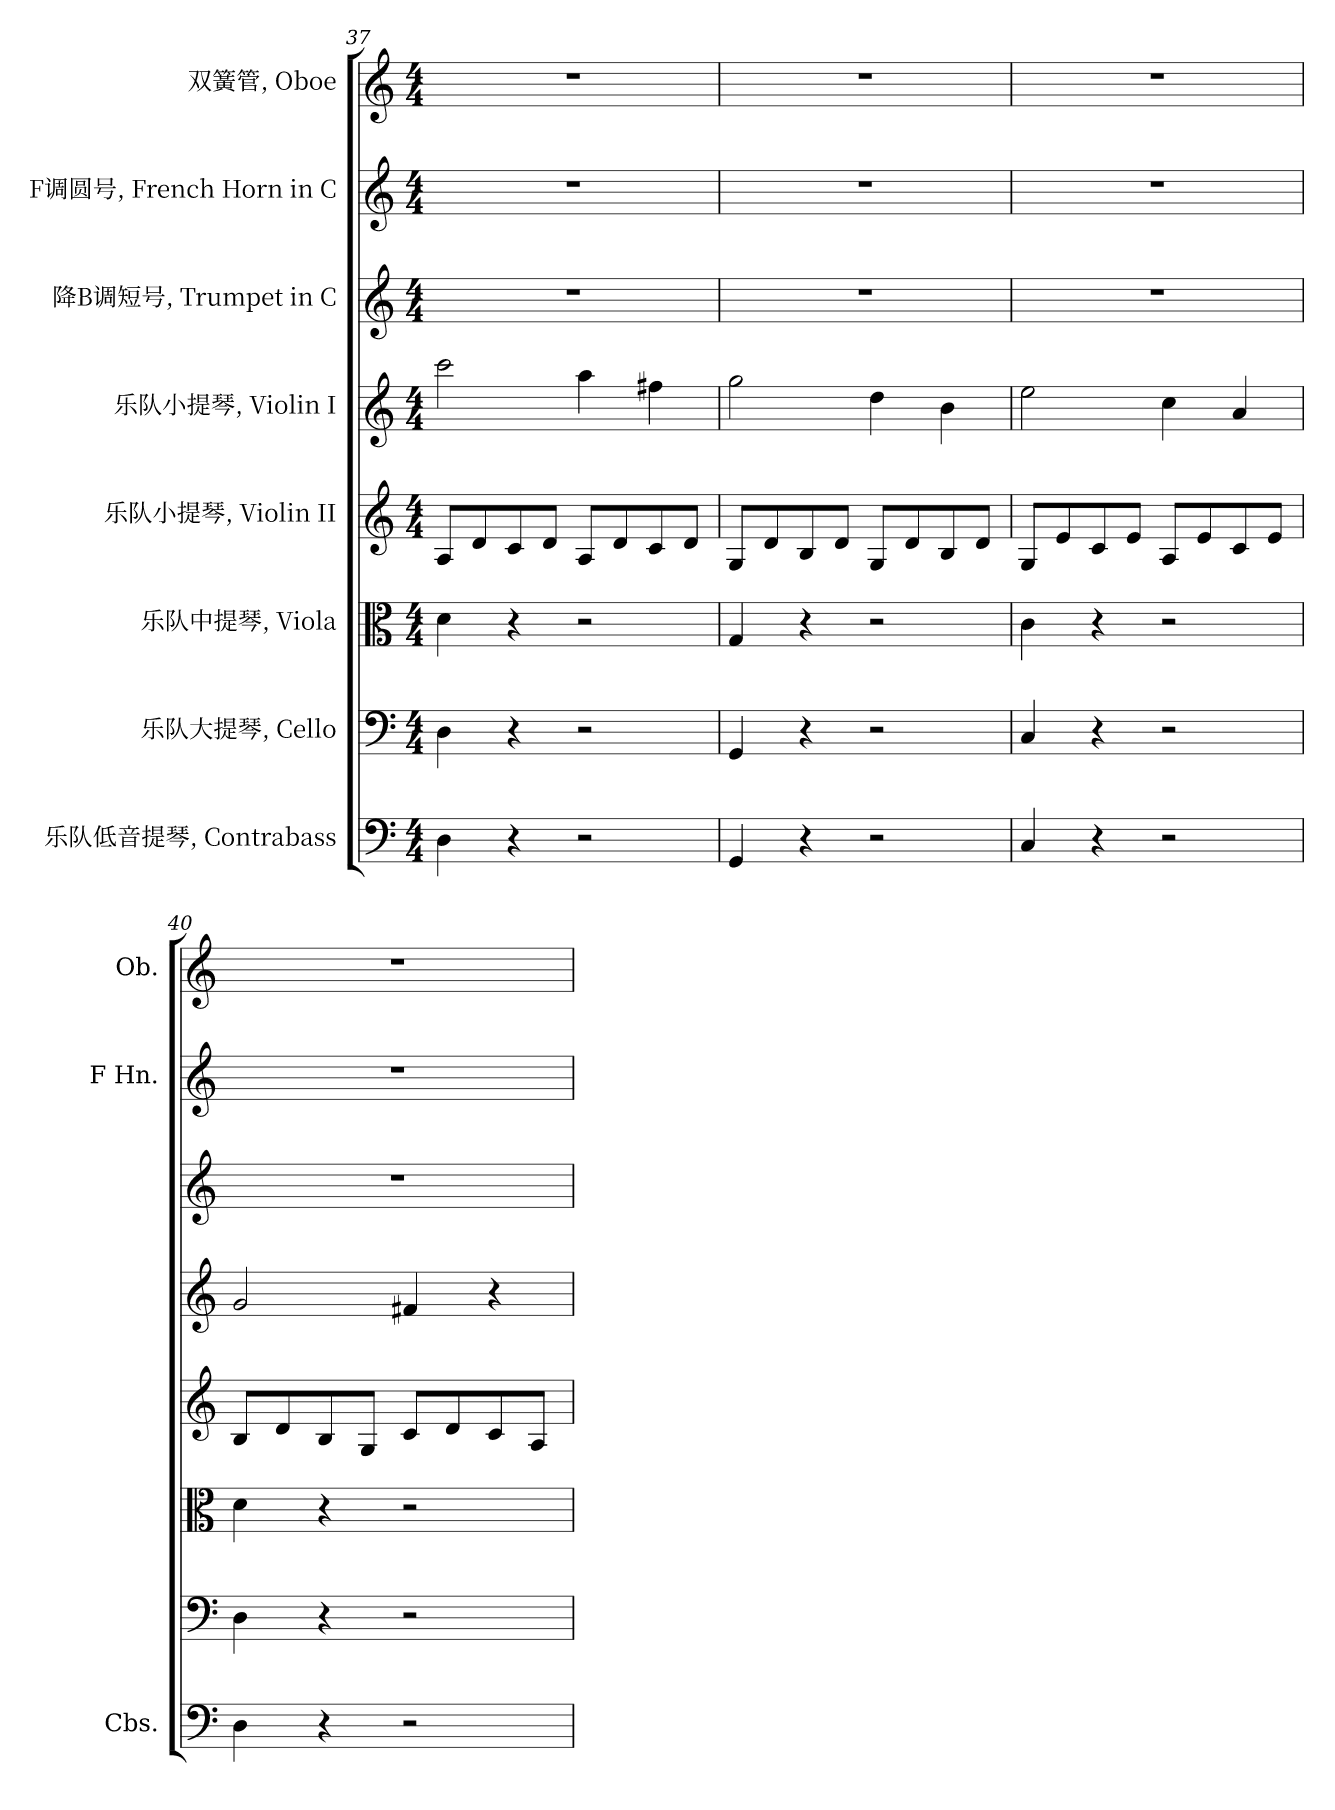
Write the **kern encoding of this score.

**kern	**kern	**kern	**kern	**kern	**kern	**kern	**kern
*part8	*part7	*part6	*part5	*part4	*part3	*part2	*part1
*staff8	*staff7	*staff6	*staff5	*staff4	*staff3	*staff2	*staff1
*I"乐队低音提琴, Contrabass	*I"乐队大提琴, Cello	*I"乐队中提琴, Viola	*I"乐队小提琴, Violin II	*I"乐队小提琴, Violin I	*I"降B调短号, Trumpet in C	*I"F调圆号, French Horn in C	*I"双簧管, Oboe
*I'Cbs.	*	*	*	*	*	*I'F Hn.	*I'Ob.
*clefF4	*clefF4	*clefC3	*clefG2	*clefG2	*clefG2	*clefG2	*clefG2
*ITrd7c12	*	*	*	*	*ITrd1c2	*ITrd4c7	*
*k[]	*k[]	*k[]	*k[]	*k[]	*k[b-e-]	*k[b-]	*k[]
*M4/4	*M4/4	*M4/4	*M4/4	*M4/4	*M4/4	*M4/4	*M4/4
=37	=37	=37	=37	=37	=37	=37	=37
4DD\	4D\	4d\	8A/L	2ccc\	1r	1r	1r
.	.	.	8d/	.	.	.	.
4r	4r	4r	8c/	.	.	.	.
.	.	.	8d/J	.	.	.	.
2r	2r	2r	8A/L	4aa\	.	.	.
.	.	.	8d/	.	.	.	.
.	.	.	8c/	4ff#X\	.	.	.
.	.	.	8d/J	.	.	.	.
!!LO:PB:g=z
=38	=38	=38	=38	=38	=38	=38	=38
4GGG/	4GG/	4G/	8G/L	2gg\	1r	1r	1r
.	.	.	8d/	.	.	.	.
4r	4r	4r	8B/	.	.	.	.
.	.	.	8d/J	.	.	.	.
2r	2r	2r	8G/L	4dd\	.	.	.
.	.	.	8d/	.	.	.	.
.	.	.	8B/	4b\	.	.	.
.	.	.	8d/J	.	.	.	.
=39	=39	=39	=39	=39	=39	=39	=39
4CC/	4C/	4c\	8G/L	2ee\	1r	1r	1r
.	.	.	8e/	.	.	.	.
4r	4r	4r	8c/	.	.	.	.
.	.	.	8e/J	.	.	.	.
2r	2r	2r	8A/L	4cc\	.	.	.
.	.	.	8e/	.	.	.	.
.	.	.	8c/	4a/	.	.	.
.	.	.	8e/J	.	.	.	.
=40	=40	=40	=40	=40	=40	=40	=40
4DD\	4D\	4d\	8B/L	2g/	1r	1r	1r
.	.	.	8d/	.	.	.	.
4r	4r	4r	8B/	.	.	.	.
.	.	.	8G/J	.	.	.	.
2r	2r	2r	8c/L	4f#X/	.	.	.
.	.	.	8d/	.	.	.	.
.	.	.	8c/	4r	.	.	.
.	.	.	8A/J	.	.	.	.
=	=	=	=	=	=	=	=
*-	*-	*-	*-	*-	*-	*-	*-
